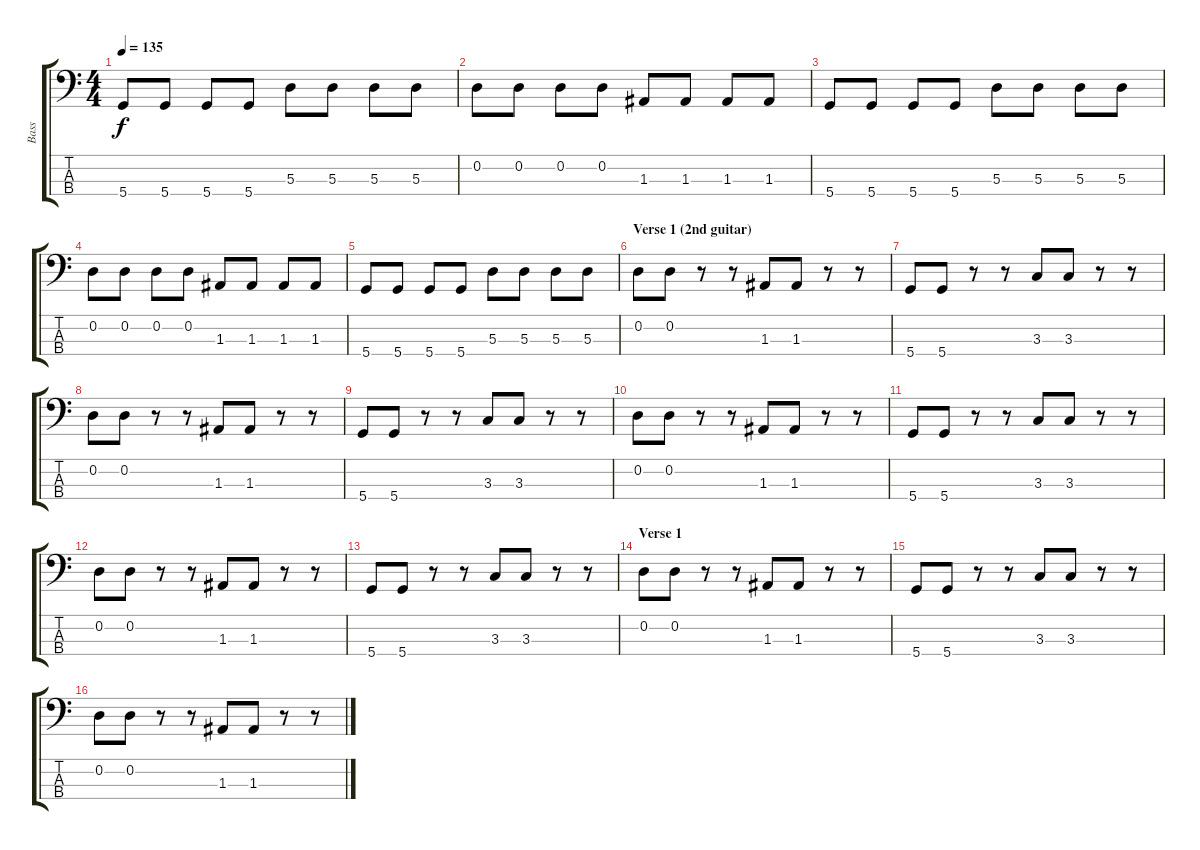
\track ("Bass" "Bass") {instrument electricbasspick}
\staff {score tabs}
\tuning (G2 D2 A1 D1) {hide}
\ts (4 4)
\tempo 135
\clef f4
\ks c
5.4.8{dy f} 5.4.8 5.4.8 5.4.8 5.3.8 5.3.8 5.3.8 5.3.8 |
0.2.8 0.2.8 0.2.8 0.2.8 1.3.8 1.3.8 1.3.8 1.3.8 |
5.4.8 5.4.8 5.4.8 5.4.8 5.3.8 5.3.8 5.3.8 5.3.8 |
0.2.8 0.2.8 0.2.8 0.2.8 1.3.8 1.3.8 1.3.8 1.3.8 |
5.4.8 5.4.8 5.4.8 5.4.8 5.3.8 5.3.8 5.3.8 5.3.8 |
\section ("" "Verse 1 (2nd guitar)")
0.2.8 0.2.8 r.8 r.8 1.3.8 1.3.8 r.8 r.8 |
5.4.8 5.4.8 r.8 r.8 3.3.8 3.3.8 r.8 r.8 |
0.2.8 0.2.8 r.8 r.8 1.3.8 1.3.8 r.8 r.8 |
5.4.8 5.4.8 r.8 r.8 3.3.8 3.3.8 r.8 r.8 |
0.2.8 0.2.8 r.8 r.8 1.3.8 1.3.8 r.8 r.8 |
5.4.8 5.4.8 r.8 r.8 3.3.8 3.3.8 r.8 r.8 |
0.2.8 0.2.8 r.8 r.8 1.3.8 1.3.8 r.8 r.8 |
5.4.8 5.4.8 r.8 r.8 3.3.8 3.3.8 r.8 r.8 |
\section ("" "Verse 1")
0.2.8 0.2.8 r.8 r.8 1.3.8 1.3.8 r.8 r.8 |
5.4.8 5.4.8 r.8 r.8 3.3.8 3.3.8 r.8 r.8 |
0.2.8 0.2.8 r.8 r.8 1.3.8 1.3.8 r.8 r.8
